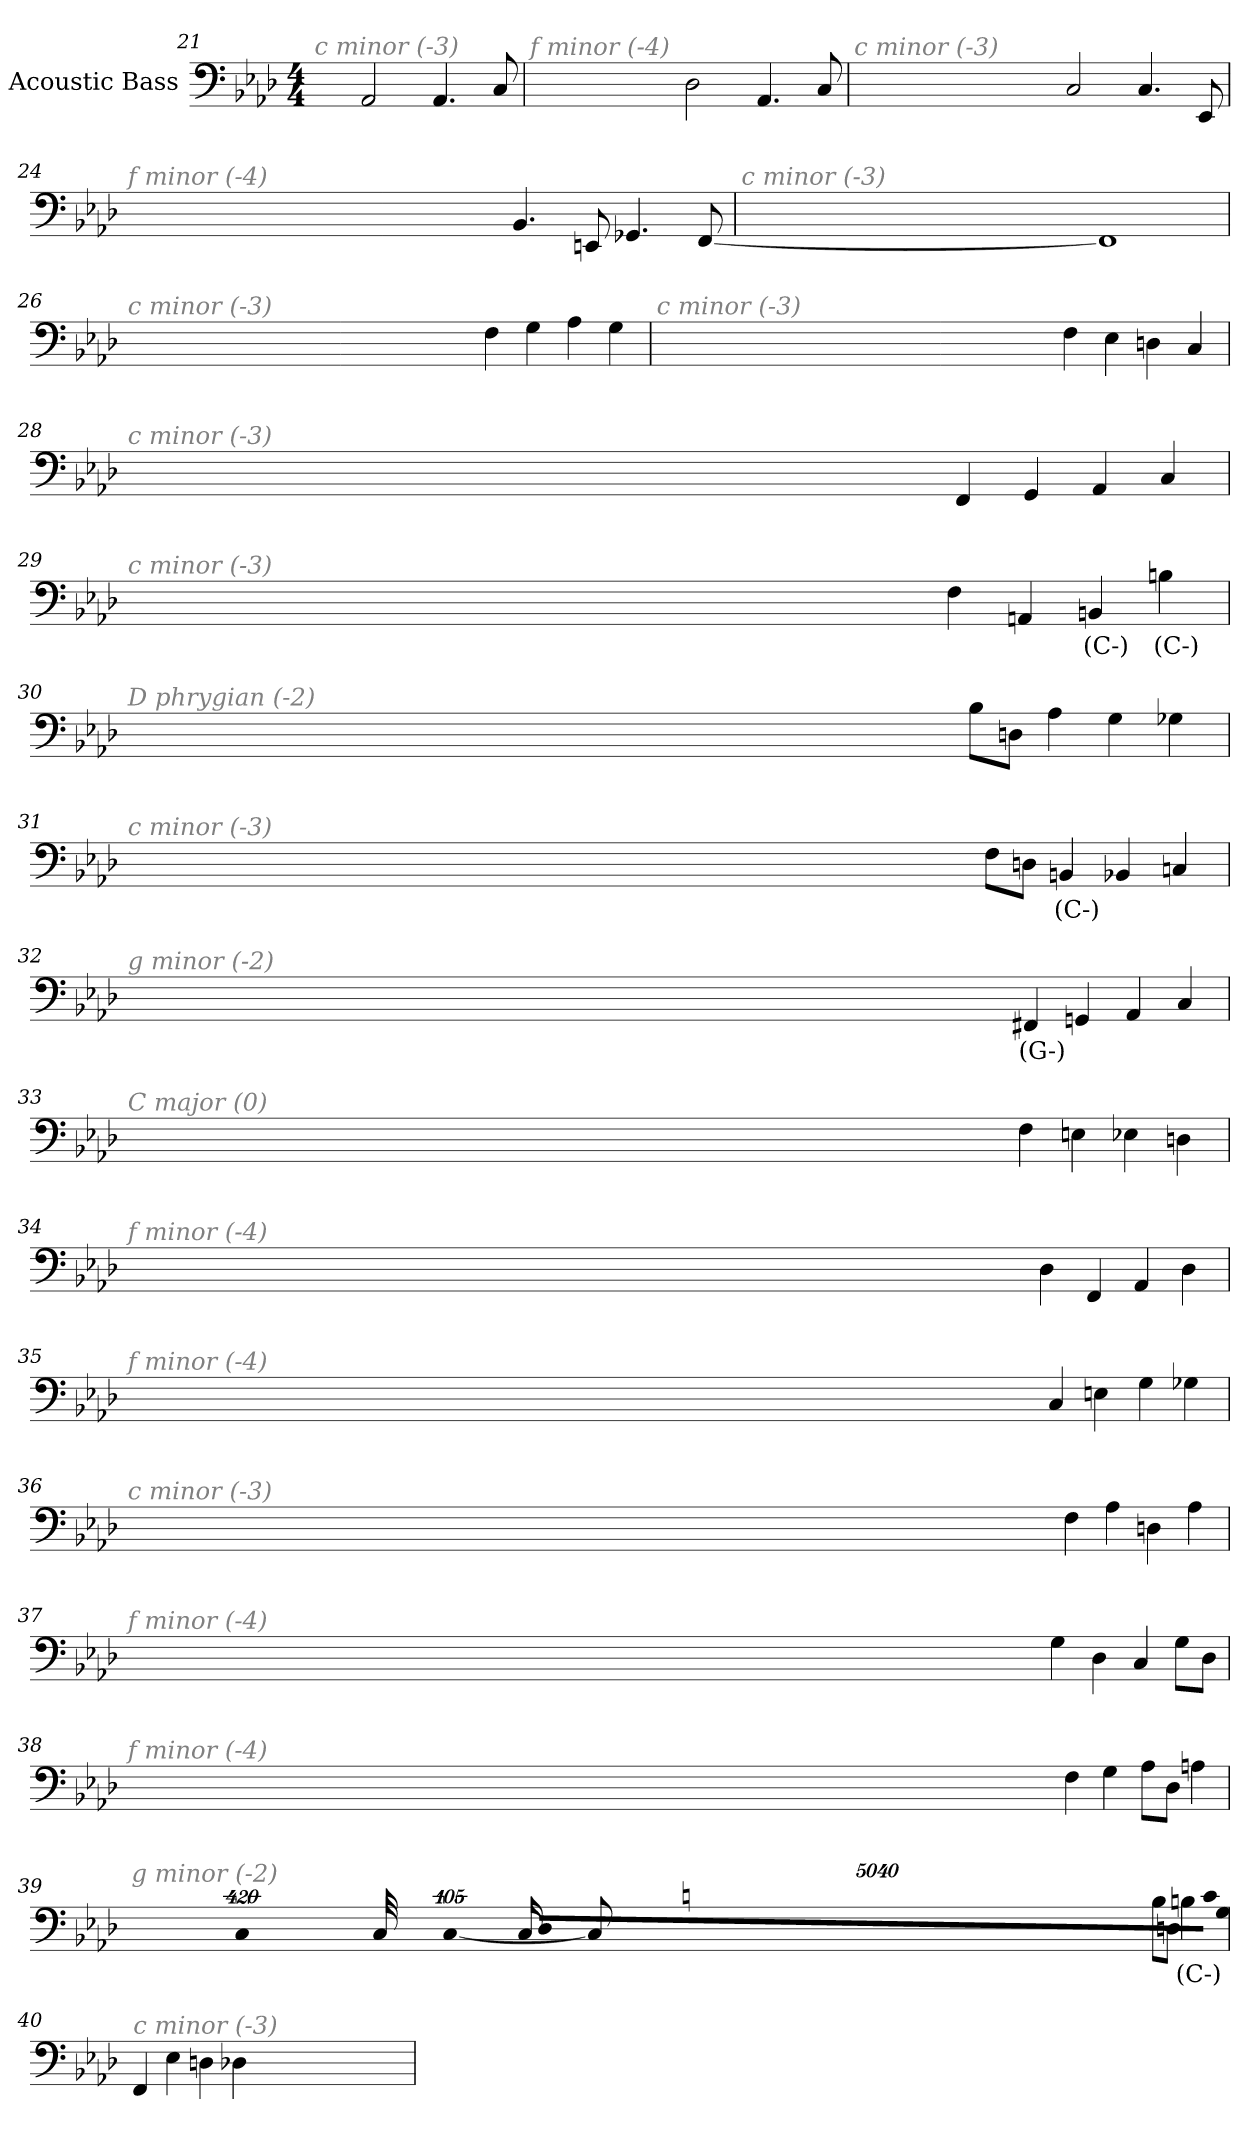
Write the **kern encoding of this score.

**kern	**text
*part1	*part1
*staff1	*staff1
*I"Acoustic Bass	*
*clefF4	*
*ITrd7c12	*
*k[b-e-a-d-]	*
*A-:	*
*M4/4	*
=21	=21
!LO:TX:i:color=#808080:t=c minor (-3)	!
2AAA-	.
4.AAA-	.
8CC	.
=22	=22
!LO:TX:i:color=#808080:t=f minor (-4)	!
2DD-	.
4.AAA-	.
8CC	.
=23	=23
!LO:TX:i:color=#808080:t=c minor (-3)	!
2CC	.
4.CC	.
8EEE-	.
=24	=24
!LO:TX:i:color=#808080:t=f minor (-4)	!
4.BBB-	.
8EEEn	.
4.GGG-X	.
[8FFF	.
=25	=25
!LO:TX:i:color=#808080:t=c minor (-3)	!
1FFF]	.
=26	=26
!LO:TX:i:color=#808080:t=c minor (-3)	!
4FF	.
4GG	.
4AA-	.
4GG	.
=27	=27
!LO:TX:i:color=#808080:t=c minor (-3)	!
4FF	.
4EE-	.
4DDn	.
4CC	.
=28	=28
!LO:TX:i:color=#808080:t=c minor (-3)	!
4FFF	.
4GGG	.
4AAA-	.
4CC	.
=29	=29
!LO:TX:i:color=#808080:t=c minor (-3)	!
4FF	.
4AAAn	.
4BBBni	(C-)
4BBni	(C-)
=30	=30
!LO:TX:i:color=#808080:t=D phrygian (-2)	!
8BB-L	.
8DDnJ	.
4AA-	.
4GG	.
4GG-X	.
=31	=31
!LO:TX:i:color=#808080:t=c minor (-3)	!
8FFL	.
8DDnJ	.
4BBBni	(C-)
4BBB-	.
4CCn	.
=32	=32
!LO:TX:i:color=#808080:t=g minor (-2)	!
4FFF#Xi	(G-)
4GGGn	.
4AAA-	.
4CC	.
=33	=33
!LO:TX:i:color=#808080:t=C major (0)	!
4FF	.
4EEn	.
4EE-X	.
4DDn	.
=34	=34
!LO:TX:i:color=#808080:t=f minor (-4)	!
4DD-	.
4FFF	.
4AAA-	.
4DD-	.
=35	=35
!LO:TX:i:color=#808080:t=f minor (-4)	!
4CC	.
4EEn	.
4GG	.
4GG-X	.
=36	=36
!LO:TX:i:color=#808080:t=c minor (-3)	!
4FF	.
4AA-	.
4DDn	.
4AA-	.
=37	=37
!LO:TX:i:color=#808080:t=f minor (-4)	!
4GG	.
4DD-	.
4CC	.
8GGL	.
8DD-J	.
=38	=38
!LO:TX:i:color=#808080:t=f minor (-4)	!
4FF	.
4GG	.
8AA-L	.
8DD-J	.
4AAn	.
=39	=39
!LO:TX:i:color=#808080:t=g minor (-2)	!
8BB-L	.
8DDnJ	.
4BBni	(C-)
!LO:N:vis=8	!
40320%3347CnL	.
!LO:N:vis=8	!
40320%3347GG	.
!LO:N:vis=8	!
40320%3347DDJ	.
!LO:N:vis=1024	!
[13440%13CC	.
8CC_	.
16CC_	.
32CC_	.
!LO:N:vis=1024%31	!
13440%407CC]	.
=40	=40
!LO:TX:i:color=#808080:t=c minor (-3)	!
4FFF	.
4EE-	.
4DDn	.
4DD-X	.
=	=
*-	*-
